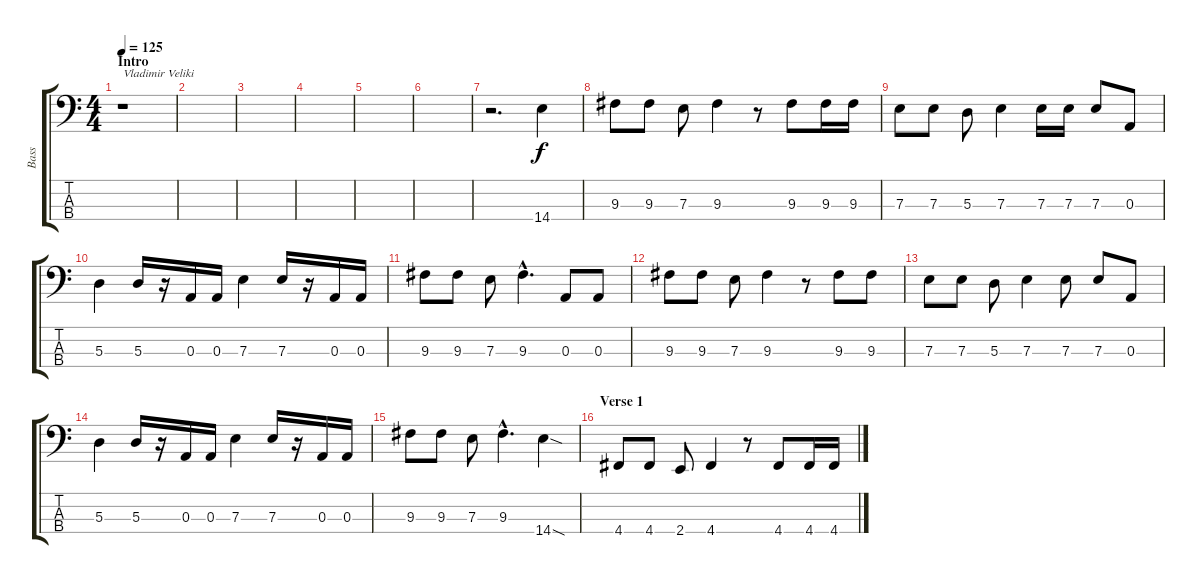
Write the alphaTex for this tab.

\track ("Bass" "Bass") {instrument electricbasspick}
\staff {score tabs}
\tuning (G2 D2 A1 D1) {hide}
\ts (4 4)
\section ("" "Intro")
\tempo 125
\clef f4
\ks c
r.1{txt "Vladimir Veliki" dy f instrument electricbasspick} |
|
|
|
|
|
r.2{d} 14.4.4 |
9.3.8 9.3.8 7.3.8 9.3.4 r.8 9.3.8 9.3.16 9.3.16 |
7.3.8 7.3.8 5.3.8 7.3.4 7.3.16 7.3.16 7.3.8 0.3.8 |
5.3.4 5.3.16 r.16 0.3.16 0.3.16 7.3.4 7.3.16 r.16 0.3.16 0.3.16 |
9.3.8 9.3.8 7.3.8 9.3{hac}.4{d} 0.3.8 0.3.8 |
9.3.8 9.3.8 7.3.8 9.3.4 r.8 9.3.8 9.3.8 |
7.3.8 7.3.8 5.3.8 7.3.4 7.3.8 7.3.8 0.3.8 |
5.3.4 5.3.16 r.16 0.3.16 0.3.16 7.3.4 7.3.16 r.16 0.3.16 0.3.16 |
9.3.8 9.3.8 7.3.8 9.3{hac}.4{d} 14.4{sod}.4 |
\section ("" "Verse 1")
4.4.8 4.4.8 2.4.8 4.4.4 r.8 4.4.8 4.4.16 4.4.16
